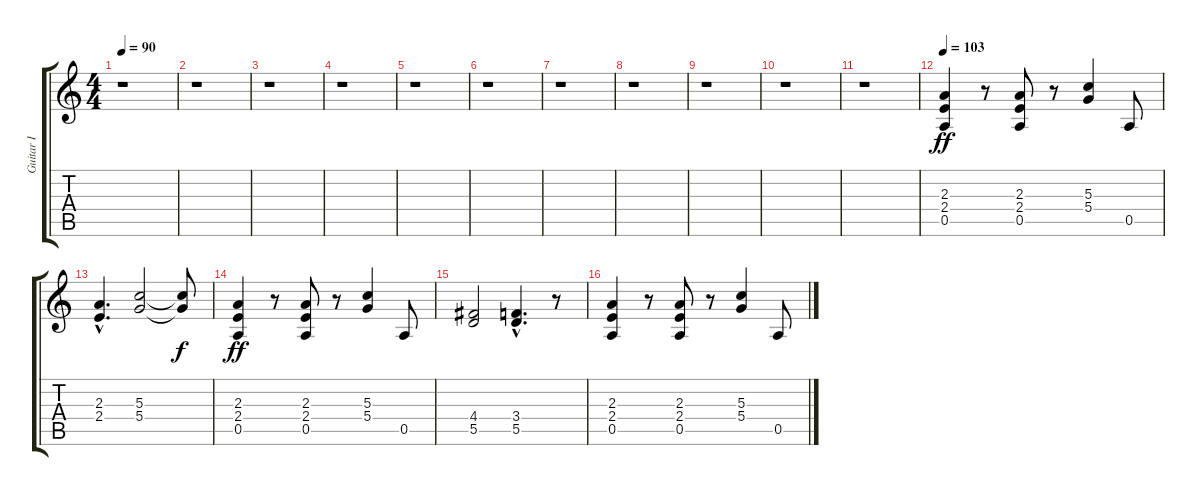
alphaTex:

\track ("Guitar I" "Guitar I") {instrument overdrivenguitar}
\staff {score tabs}
\tuning (E4 B3 G3 D3 A2 E2) {hide}
\ts (4 4)
\tempo 90
\clef g2
\ks c
r.1{dy ff} |
r.1 |
r.1 |
r.1 |
r.1 |
r.1 |
r.1 |
r.1 |
r.1 |
r.1 |
r.1 |
\tempo 103
(2.3 2.4 0.5).4 r.8 (2.3 2.4 0.5).8 r.8 (5.3 5.4).4 0.5.8 |
(2.3{hac} 2.4{hac}).4{d} (5.3 5.4).2 (5.3{t} 5.4{t}).8{dy f} |
(2.3 2.4 0.5).4{dy ff} r.8 (2.3 2.4 0.5).8 r.8 (5.3 5.4).4 0.5.8 |
(4.4 5.5).2 (3.4{hac} 5.5{hac}).4{d} r.8 |
(2.3 2.4 0.5).4 r.8 (2.3 2.4 0.5).8 r.8 (5.3 5.4).4 0.5.8
